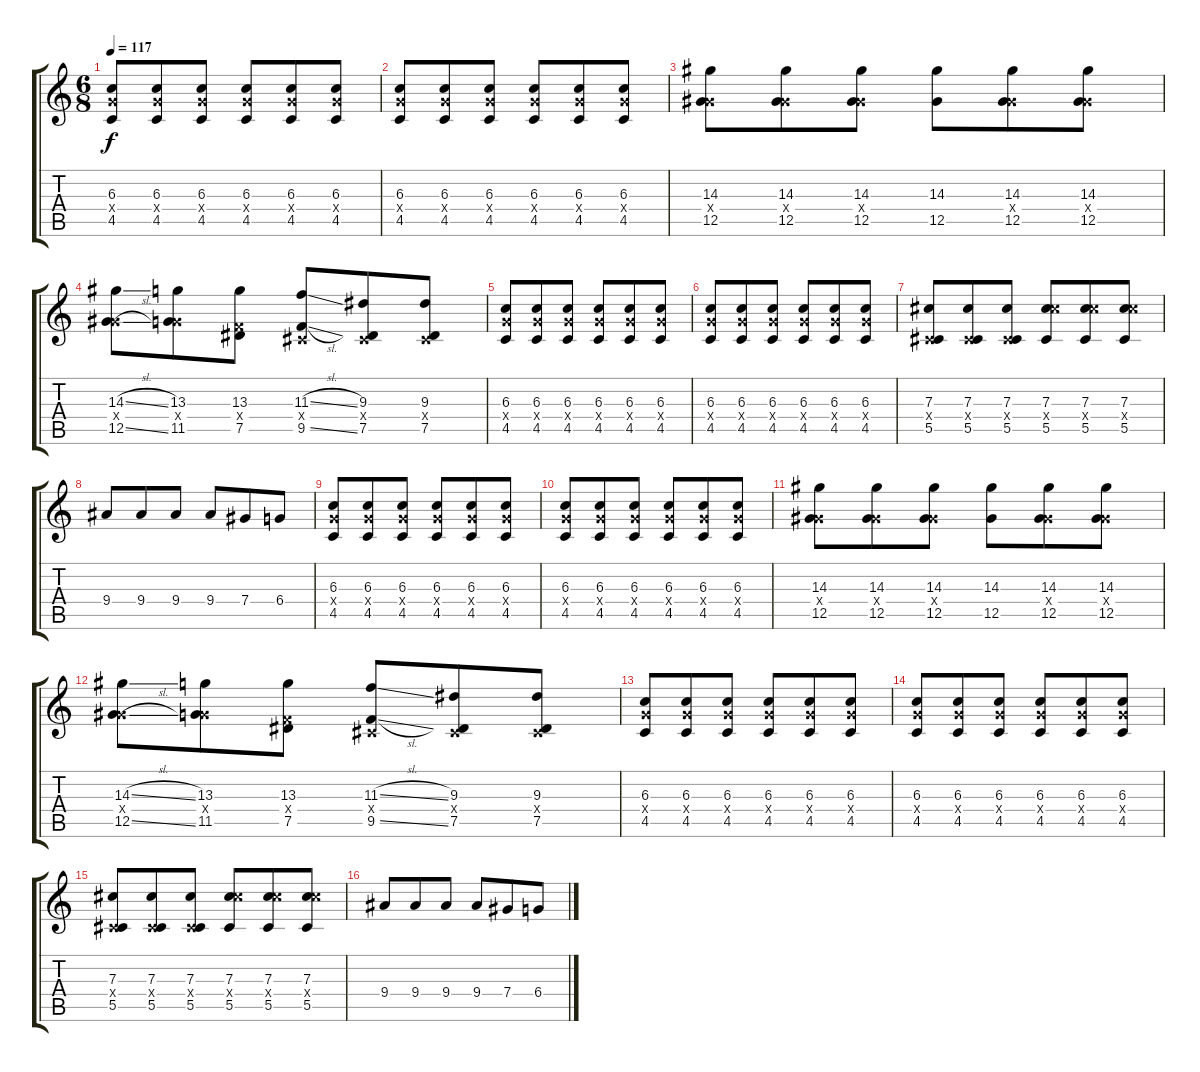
\track "" {instrument distortionguitar}
\staff {score tabs}
\tuning (Eb4 Bb3 Gb3 Db3 Ab2 Eb2) {hide}
\ts (6 8)
\tempo 117
\clef g2
\ks c
(6.3 6.4{x} 4.5).8{dy f instrument distortionguitar} (6.3 6.4{x} 4.5).8 (6.3 6.4{x} 4.5).8 (6.3 6.4{x} 4.5).8 (6.3 6.4{x} 4.5).8 (6.3 6.4{x} 4.5).8 |
(6.3 6.4{x} 4.5).8 (6.3 6.4{x} 4.5).8 (6.3 6.4{x} 4.5).8 (6.3 6.4{x} 4.5).8 (6.3 6.4{x} 4.5).8 (6.3 6.4{x} 4.5).8 |
(14.3 7.4{x} 12.5).8 (14.3 7.4{x} 12.5).8 (14.3 7.4{x} 12.5).8 (14.3 12.5).8 (14.3 7.4{x} 12.5).8 (14.3 7.4{x} 12.5).8 |
(14.3{sl} 7.4{x} 12.5{sl}).8 (13.3 6.4{x} 11.5).8 (13.3 4.4{x} 7.5).8 (11.3{sl} 0.4{x} 9.5{sl}).8 (9.3 0.4{x} 7.5).8 (9.3 0.4{x} 7.5).8 |
(6.3 6.4{x} 4.5).8 (6.3 6.4{x} 4.5).8 (6.3 6.4{x} 4.5).8 (6.3 6.4{x} 4.5).8 (6.3 6.4{x} 4.5).8 (6.3 6.4{x} 4.5).8 |
(6.3 6.4{x} 4.5).8 (6.3 6.4{x} 4.5).8 (6.3 6.4{x} 4.5).8 (6.3 6.4{x} 4.5).8 (6.3 6.4{x} 4.5).8 (6.3 6.4{x} 4.5).8 |
(7.3 0.4{x} 5.5).8 (7.3 0.4{x} 5.5).8 (7.3 0.4{x} 5.5).8 (7.3 12.4{x} 5.5).8 (7.3 12.4{x} 5.5).8 (7.3 12.4{x} 5.5).8 |
9.4.8 9.4.8 9.4.8 9.4.8 7.4.8 6.4.8 |
(6.3 6.4{x} 4.5).8 (6.3 6.4{x} 4.5).8 (6.3 6.4{x} 4.5).8 (6.3 6.4{x} 4.5).8 (6.3 6.4{x} 4.5).8 (6.3 6.4{x} 4.5).8 |
(6.3 6.4{x} 4.5).8 (6.3 6.4{x} 4.5).8 (6.3 6.4{x} 4.5).8 (6.3 6.4{x} 4.5).8 (6.3 6.4{x} 4.5).8 (6.3 6.4{x} 4.5).8 |
(14.3 7.4{x} 12.5).8 (14.3 7.4{x} 12.5).8 (14.3 7.4{x} 12.5).8 (14.3 12.5).8 (14.3 7.4{x} 12.5).8 (14.3 7.4{x} 12.5).8 |
(14.3{sl} 7.4{x} 12.5{sl}).8 (13.3 6.4{x} 11.5).8 (13.3 4.4{x} 7.5).8 (11.3{sl} 0.4{x} 9.5{sl}).8 (9.3 0.4{x} 7.5).8 (9.3 0.4{x} 7.5).8 |
(6.3 6.4{x} 4.5).8 (6.3 6.4{x} 4.5).8 (6.3 6.4{x} 4.5).8 (6.3 6.4{x} 4.5).8 (6.3 6.4{x} 4.5).8 (6.3 6.4{x} 4.5).8 |
(6.3 6.4{x} 4.5).8 (6.3 6.4{x} 4.5).8 (6.3 6.4{x} 4.5).8 (6.3 6.4{x} 4.5).8 (6.3 6.4{x} 4.5).8 (6.3 6.4{x} 4.5).8 |
(7.3 0.4{x} 5.5).8 (7.3 0.4{x} 5.5).8 (7.3 0.4{x} 5.5).8 (7.3 12.4{x} 5.5).8 (7.3 12.4{x} 5.5).8 (7.3 12.4{x} 5.5).8 |
9.4.8 9.4.8 9.4.8 9.4.8 7.4.8 6.4.8
